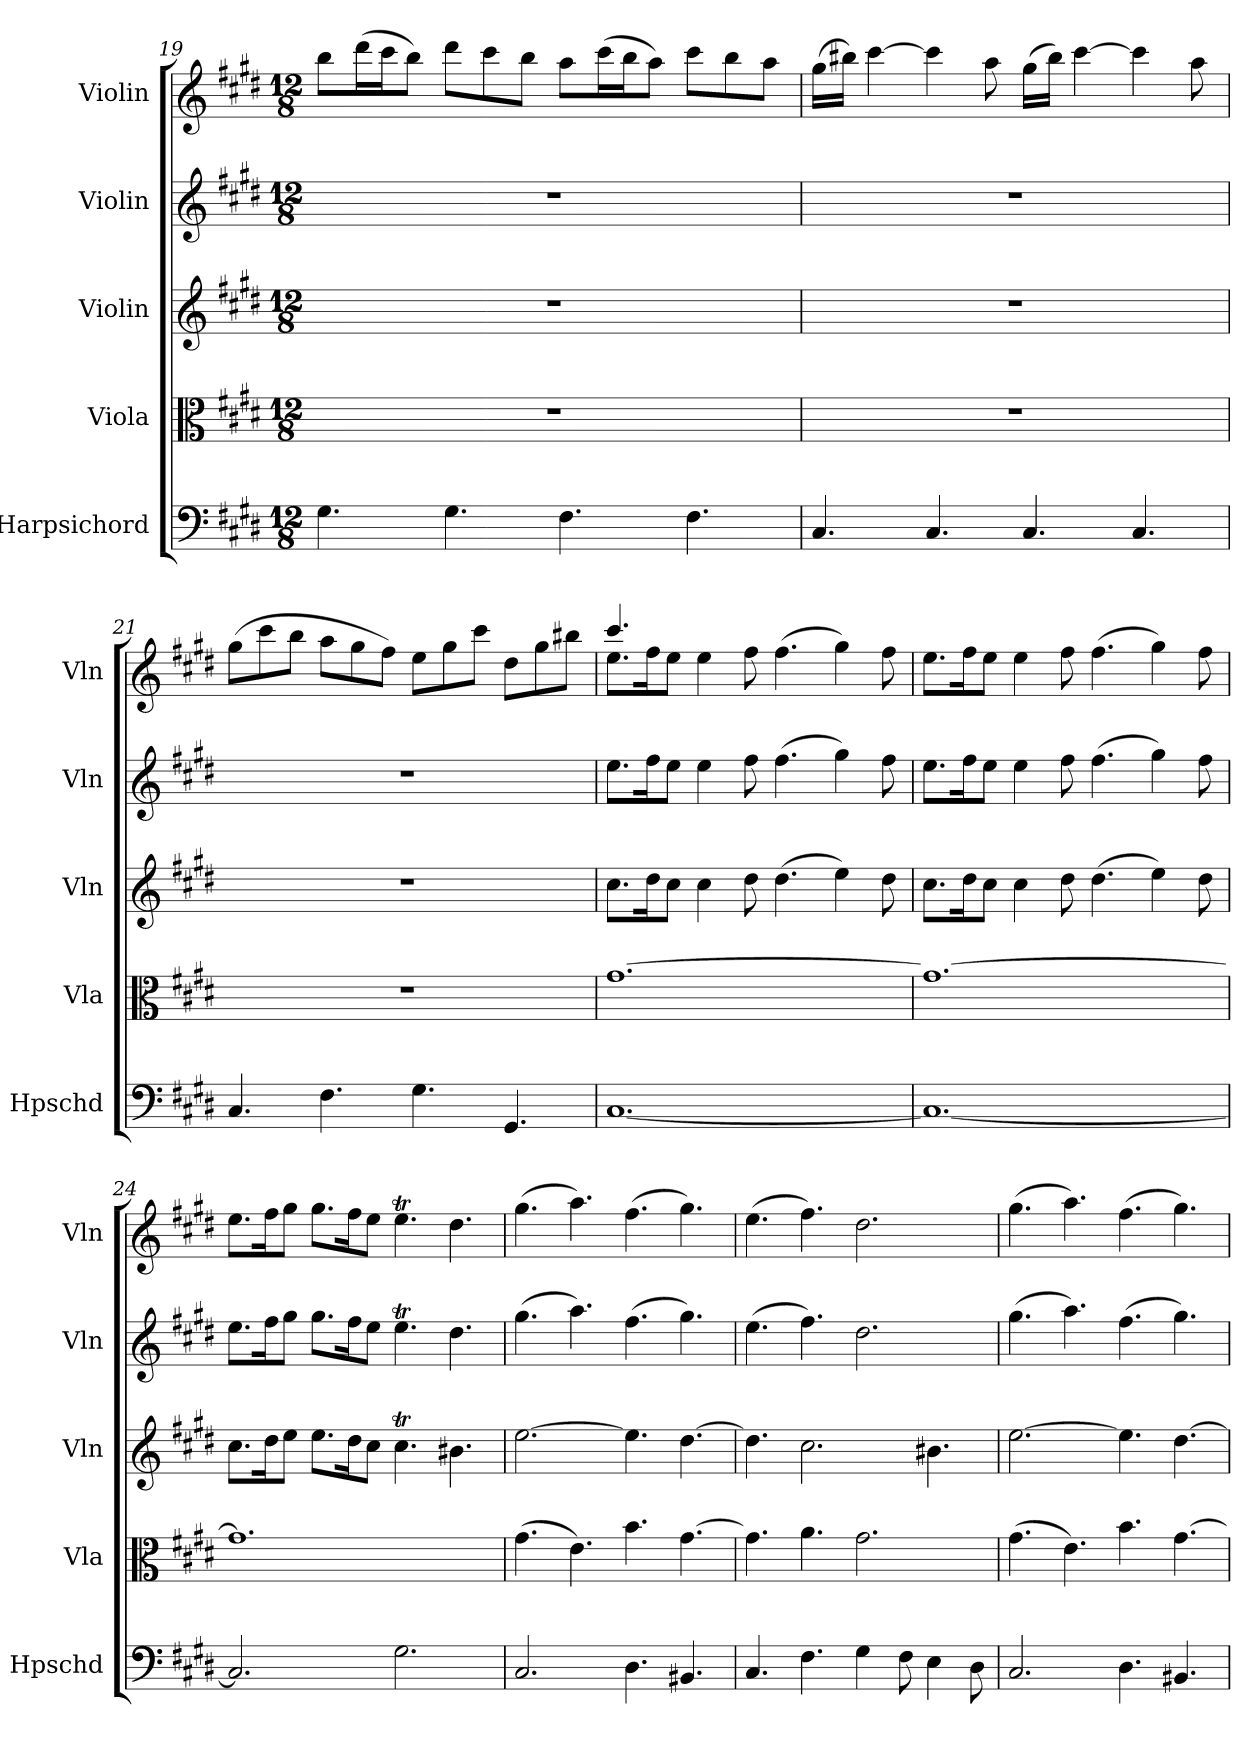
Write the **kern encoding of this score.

**kern	**kern	**kern	**kern	**kern
*part5	*part4	*part3	*part2	*part1
*staff5	*staff4	*staff3	*staff2	*staff1
*I"Harpsichord	*I"Viola	*I"Violin	*I"Violin	*I"Violin
*I'Hpschd	*I'Vla	*I'Vln	*I'Vln	*I'Vln
*clefF4	*clefC3	*clefG2	*clefG2	*clefG2
*k[f#c#g#d#]	*k[f#c#g#d#]	*k[f#c#g#d#]	*k[f#c#g#d#]	*k[f#c#g#d#]
*E:	*E:	*E:	*E:	*E:
*M12/8	*M12/8	*M12/8	*M12/8	*M12/8
=19	=19	=19	=19	=19
4.G#\	1.r	1.r	1.r	8bb\L
.	.	.	.	(16ddd#\L
.	.	.	.	16ccc#\J
.	.	.	.	8bb\J)
4.G#\	.	.	.	8ddd#\L
.	.	.	.	8ccc#\
.	.	.	.	8bb\J
4.F#\	.	.	.	8aa\L
.	.	.	.	(16ccc#\L
.	.	.	.	16bb\J
.	.	.	.	8aa\J)
4.F#\	.	.	.	8ccc#\L
.	.	.	.	8bb\
.	.	.	.	8aa\J
=20	=20	=20	=20	=20
4.C#/	1.r	1.r	1.r	(16gg#\LL
.	.	.	.	16bb#X\JJ)
.	.	.	.	[4ccc#\
4.C#/	.	.	.	4ccc#\]
.	.	.	.	8aa\
4.C#/	.	.	.	(16gg#\LL
.	.	.	.	16bb#\JJ)
.	.	.	.	[4ccc#\
4.C#/	.	.	.	4ccc#\]
.	.	.	.	8aa\
=21	=21	=21	=21	=21
4.C#/	1.r	1.r	1.r	(8gg#\L
.	.	.	.	8ccc#\
.	.	.	.	8bb\J
4.F#\	.	.	.	8aa\L
.	.	.	.	8gg#\
.	.	.	.	8ff#\J)
4.G#\	.	.	.	8ee\L
.	.	.	.	8gg#\
.	.	.	.	8ccc#\J
4.GG#/	.	.	.	8dd#\L
.	.	.	.	8gg#\
.	.	.	.	8bb#X\J
=22	=22	=22	=22	=22
*	*	*	*	*^
[1.C#/	[1.g#\	8.cc#\L	8.ee\L	8.ee\L	4.ccc#/
.	.	16dd#\K	16ff#\K	16ff#\K	.
.	.	8cc#\J	8ee\J	8ee\J	.
.	.	4cc#\	4ee\	4ee\	1ryy
.	.	8dd#\	8ff#\	8ff#\	.
.	.	(4.dd#\	(4.ff#\	(4.ff#\	.
.	.	4ee\)	4gg#\)	4gg#\)	.
.	.	8dd#\	8ff#\	8ff#\	8ryy
*	*	*	*	*v	*v
=23	=23	=23	=23	=23
1.C#/_	1.g#\_	8.cc#\L	8.ee\L	8.ee\L
.	.	16dd#\K	16ff#\K	16ff#\K
.	.	8cc#\J	8ee\J	8ee\J
.	.	4cc#\	4ee\	4ee\
.	.	8dd#\	8ff#\	8ff#\
.	.	(4.dd#\	(4.ff#\	(4.ff#\
.	.	4ee\)	4gg#\)	4gg#\)
.	.	8dd#\	8ff#\	8ff#\
=24	=24	=24	=24	=24
2.C#/]	1.g#\]	8.cc#\L	8.ee\L	8.ee\L
.	.	16dd#\K	16ff#\K	16ff#\K
.	.	8ee\J	8gg#\J	8gg#\J
.	.	8.ee\L	8.gg#\L	8.gg#\L
.	.	16dd#\K	16ff#\K	16ff#\K
.	.	8cc#\J	8ee\J	8ee\J
2.G#\	.	4.cc#T\	4.eeT\	4.eeT\
.	.	4.b#X\	4.dd#\	4.dd#\
=25	=25	=25	=25	=25
2.C#/	(4.g#\	[2.ee\	(4.gg#\	(4.gg#\
.	4.e\)	.	4.aa\)	4.aa\)
4.D#\	4.b\	4.ee\]	(4.ff#\	(4.ff#\
4.BB#X/	[4.g#\	[4.dd#\	4.gg#\)	4.gg#\)
=26	=26	=26	=26	=26
4.C#/	4.g#\]	4.dd#\]	(4.ee\	(4.ee\
4.F#\	4.a\	2.cc#\	4.ff#\)	4.ff#\)
4G#\	2.g#\	.	2.dd#\	2.dd#\
8F#\	.	.	.	.
4E\	.	4.b#X\	.	.
8D#\	.	.	.	.
=27	=27	=27	=27	=27
2.C#/	(4.g#\	[2.ee\	(4.gg#\	(4.gg#\
.	4.e\)	.	4.aa\)	4.aa\)
4.D#\	4.b\	4.ee\]	(4.ff#\	(4.ff#\
4.BB#X/	[4.g#\	[4.dd#\	4.gg#\)	4.gg#\)
=	=	=	=	=
*-	*-	*-	*-	*-
